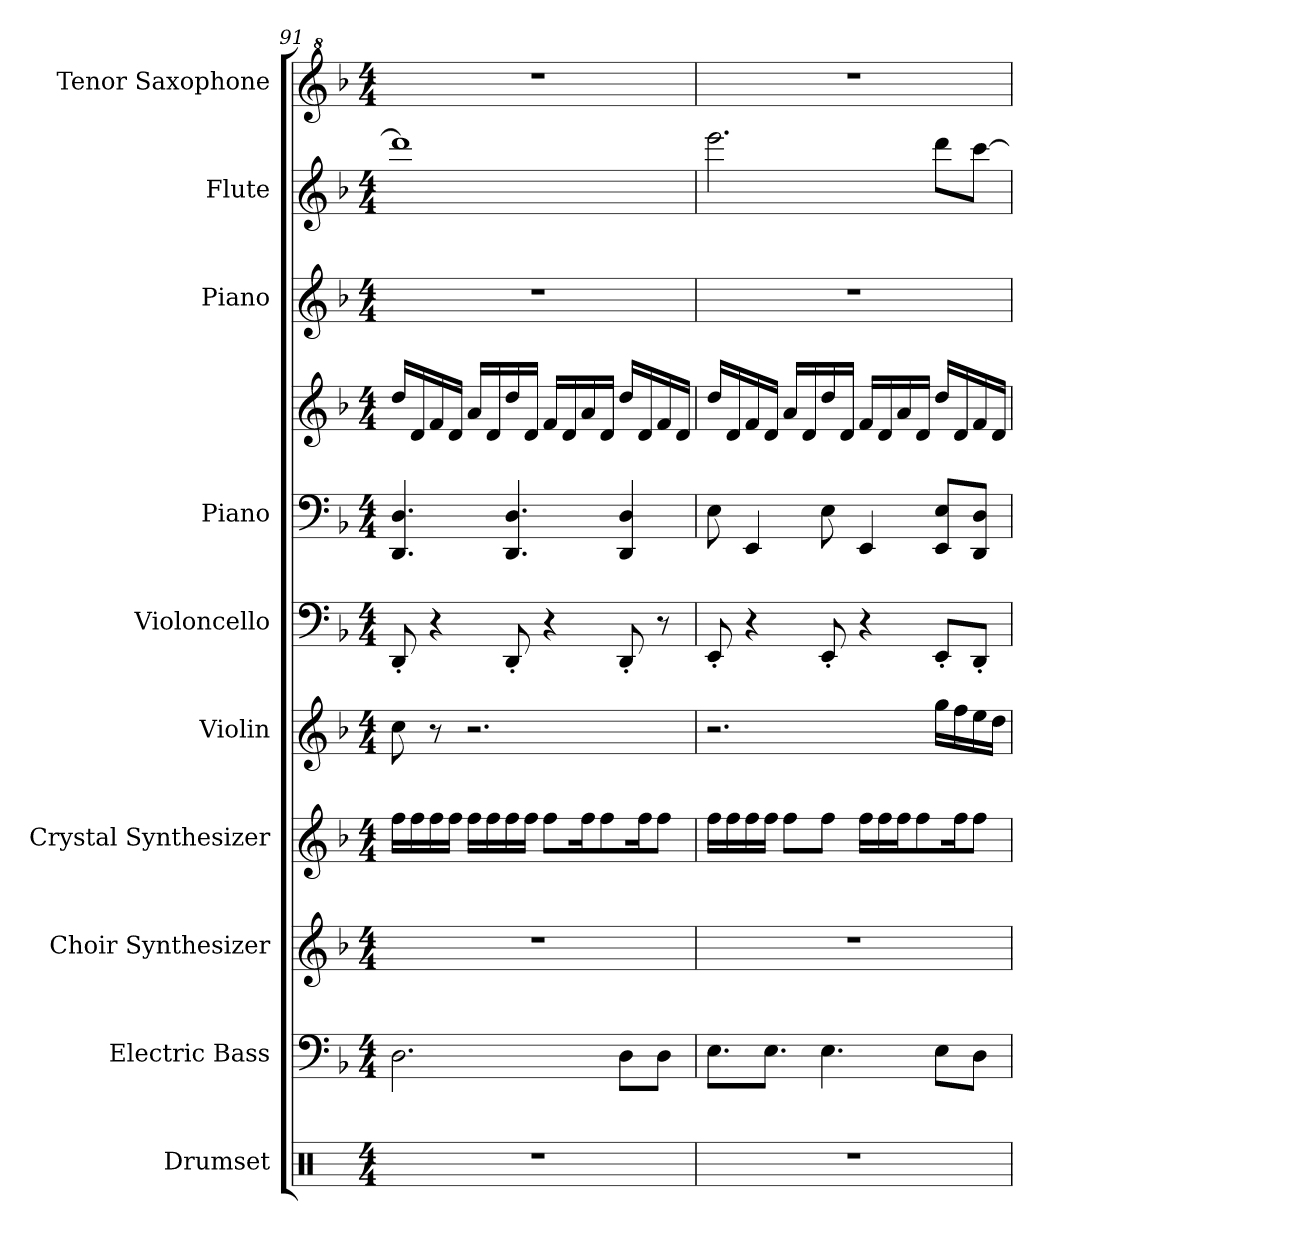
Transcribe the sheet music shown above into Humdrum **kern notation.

**kern	**kern	**kern	**kern	**kern	**kern	**kern	**kern	**kern	**kern	**kern
*part10	*part9	*part8	*part7	*part6	*part5	*part4	*part4	*part3	*part2	*part1
*staff11	*staff10	*staff9	*staff8	*staff7	*staff6	*staff5	*staff4	*staff3	*staff2	*staff1
*I"Drumset	*I"Electric Bass	*I"Choir Synthesizer	*I"Crystal Synthesizer	*I"Violin	*I"Violoncello	*I"Piano	*	*I"Piano	*I"Flute	*I"Tenor Saxophone
*I'D. Set	*I'El. B.	*I'Synth.	*I'Synth.	*I'Vln.	*I'Vc.	*I'Pno.	*	*I'Pno.	*I'Fl.	*I'T. Sax.
!!LO:PB:g=z
*clefX	*clefF4	*clefG2	*clefG2	*clefG2	*clefF4	*clefF4	*clefG2	*clefG2	*clefG2	*clefG^2
*	*ITrd7c12	*	*	*	*	*	*	*	*	*ITrd8c14
*k[]	*k[b-]	*k[b-]	*k[b-]	*k[b-]	*k[b-]	*k[b-]	*k[b-]	*k[b-]	*k[b-]	*k[b-]
*M4/4	*M4/4	*M4/4	*M4/4	*M4/4	*M4/4	*M4/4	*M4/4	*M4/4	*M4/4	*M4/4
=91	=91	=91	=91	=91	=91	=91	=91	=91	=91	=91
1r	2.DD\	1r	16ff\LL	8cc\	8DD'/	4.DD/ 4.D/	16dd/LL	1r	1ddd]	1r
.	.	.	16ff\	.	.	.	16d/	.	.	.
.	.	.	16ff\	8r	4r	.	16f/	.	.	.
.	.	.	16ff\JJ	.	.	.	16d/JJ	.	.	.
.	.	.	16ff\LL	2.r	.	.	16a/LL	.	.	.
.	.	.	16ff\	.	.	.	16d/	.	.	.
.	.	.	16ff\	.	8DD'/	4.DD/ 4.D/	16dd/	.	.	.
.	.	.	16ff\JJ	.	.	.	16d/JJ	.	.	.
.	.	.	8ff\L	.	4r	.	16f/LL	.	.	.
.	.	.	.	.	.	.	16d/	.	.	.
.	.	.	16ff\K	.	.	.	16a/	.	.	.
.	.	.	8ff\	.	.	.	16d/JJ	.	.	.
.	8DD\L	.	.	.	8DD'/	4DD/ 4D/	16dd/LL	.	.	.
.	.	.	16ff\K	.	.	.	16d/	.	.	.
.	8DD\J	.	8ff\J	.	8r	.	16f/	.	.	.
.	.	.	.	.	.	.	16d/JJ	.	.	.
=92	=92	=92	=92	=92	=92	=92	=92	=92	=92	=92
1r	8.EE\L	1r	16ff\LL	2.r	8EE'/	8E\	16dd/LL	1r	2.eee\	1r
.	.	.	16ff\	.	.	.	16d/	.	.	.
.	.	.	16ff\	.	4r	4EE/	16f/	.	.	.
.	8.EE\J	.	16ff\JJ	.	.	.	16d/JJ	.	.	.
.	.	.	8ff\L	.	.	.	16a/LL	.	.	.
.	.	.	.	.	.	.	16d/	.	.	.
.	4.EE\	.	8ff\J	.	8EE'/	8E\	16dd/	.	.	.
.	.	.	.	.	.	.	16d/JJ	.	.	.
.	.	.	16ff\LL	.	4r	4EE/	16f/LL	.	.	.
.	.	.	16ff\	.	.	.	16d/	.	.	.
.	.	.	16ff\J	.	.	.	16a/	.	.	.
.	.	.	8ff\	.	.	.	16d/JJ	.	.	.
.	8EE\L	.	.	16gg\LL	8EE'/L	8EE/ 8E/L	16dd/LL	.	8ddd\L	.
.	.	.	16ff\K	16ff\	.	.	16d/	.	.	.
.	8DD\J	.	8ff\J	16ee\	8DD'/J	8DD/ 8D/J	16f/	.	[8ccc\J	.
.	.	.	.	16dd\JJ	.	.	16d/JJ	.	.	.
=	=	=	=	=	=	=	=	=	=	=
*-	*-	*-	*-	*-	*-	*-	*-	*-	*-	*-
